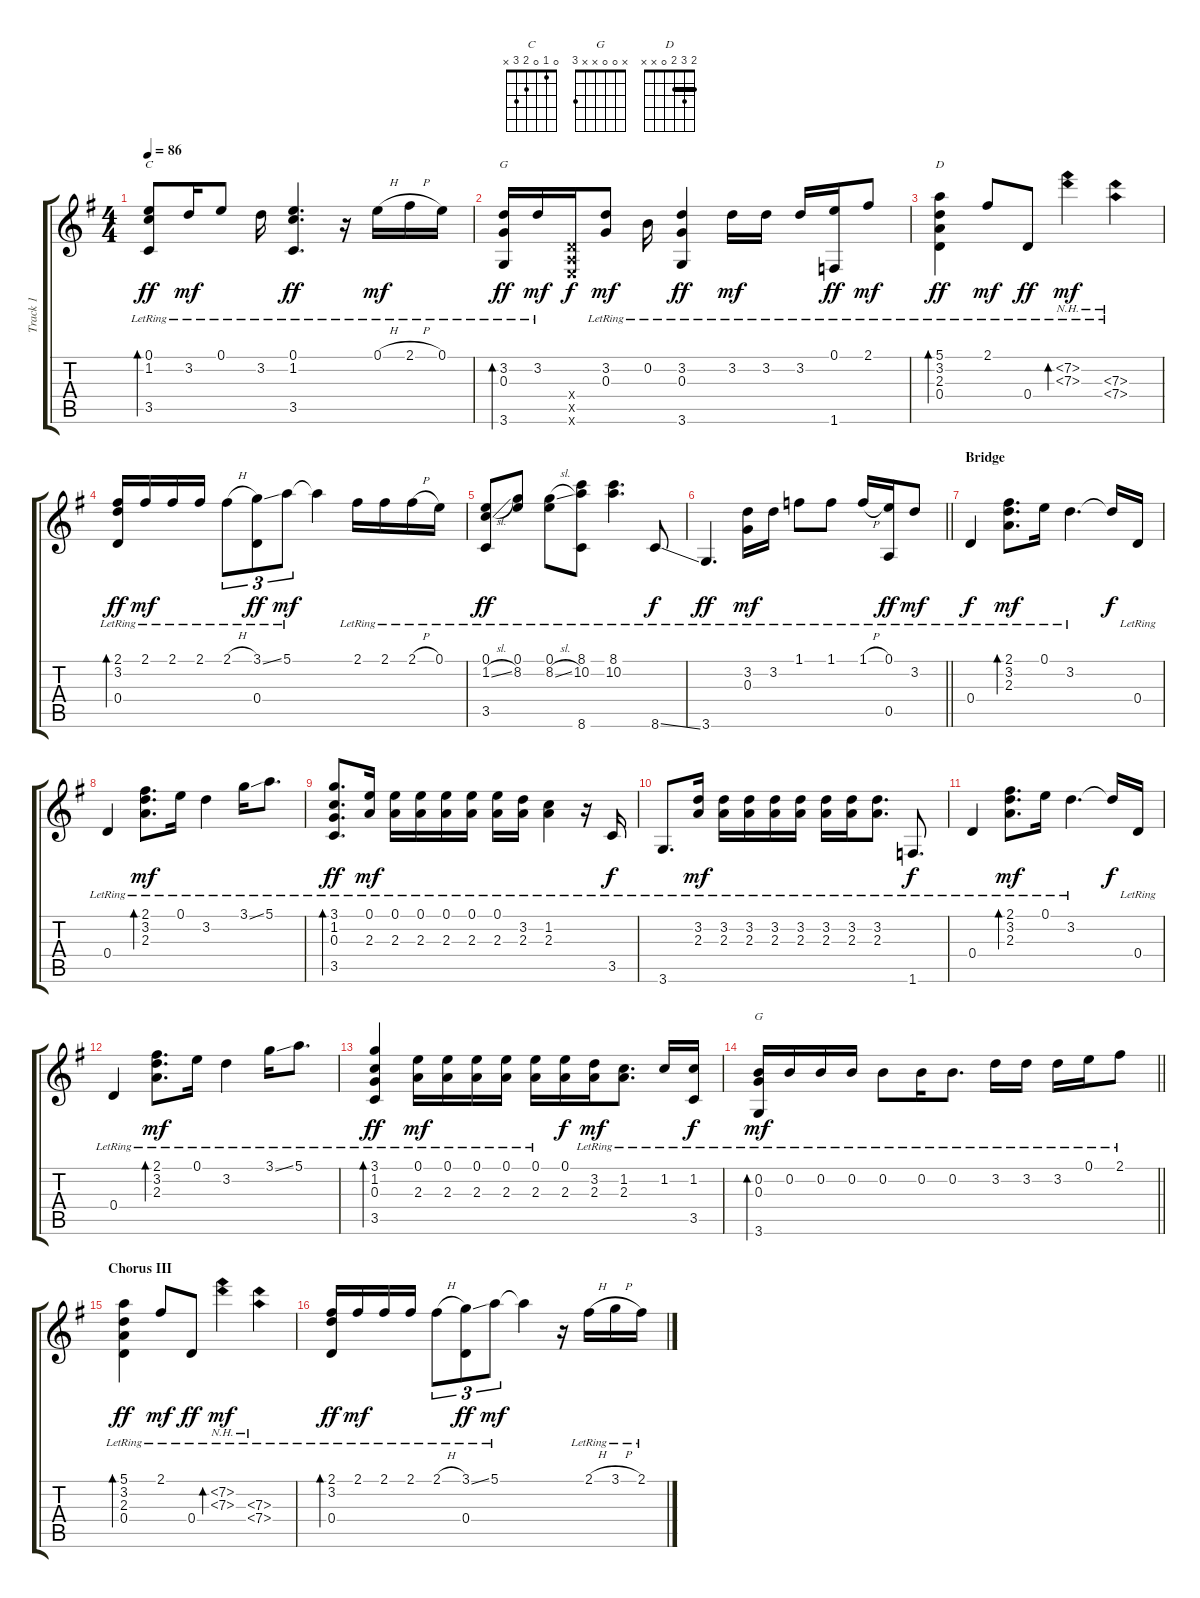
\track ("Track 1" "Track 1") {instrument acousticguitarnylon}
\staff {score tabs}
\tuning (E4 B3 G3 D3 A2 E2) {hide}
\chord ("C" 0 1 0 2 3 x)
\chord ("G" 3 0 0 0 2 3)
\chord ("D" 2 3 2 0 x x) {barre 2}
\chord ("G" x 0 0 x x 3)
\ts (4 4)
\tempo 86
\clef g2
\ks g
(0.1{lr} 1.2{lr} 3.5{lr}).8{bd 480 ch "C" dy ff} 3.2{lr}.16{dy mf} 0.1{lr}.8 3.2{lr}.16 (0.1{lr} 1.2{lr} 3.5{lr}).4{d dy ff} r.16 0.1{h lr}.16{dy mf} 2.1{h lr}.16 0.1{lr}.16 |
(3.2{lr} 0.3{lr} 3.6{lr}).16{bd 480 ch "G" dy ff} 3.2{lr}.16{dy mf} (0.4{x} 0.5{x} 0.6{x}).16{dy f} (3.2{lr} 0.3{lr}).8{dy mf} 0.2{lr}.16 (3.2{lr} 0.3{lr} 3.6{lr}).4{dy ff} 3.2{lr}.16{dy mf} 3.2{lr}.16 3.2{lr}.16 (0.1{lr} 1.6{lr}).16{dy ff} 2.1{lr}.8{dy mf} |
(5.1{lr} 3.2{lr} 2.3{lr} 0.4{lr}).4{bd 240 ch "D" dy ff} 2.1{lr}.8{dy mf} 0.4{lr}.8{dy ff} (7.2{nh lr} 7.3{nh lr}).4{bd 120 dy mf} (7.3{nh lr} 7.4{nh lr}).4 |
(2.1{lr} 3.2{lr} 0.4{lr}).16{bd 480 dy ff} 2.1{lr}.16{dy mf} 2.1{lr}.16 2.1{lr}.16 2.1{h lr}.8{tu (3 2)} (3.1{ss lr} 0.4{lr}).8{tu (3 2) dy ff} 5.1{lr}.8{tu (3 2) dy mf} 5.1{t}.4 2.1{lr}.16 2.1{lr}.16 2.1{h lr}.16 0.1{lr}.16 |
(0.1{lr} 1.2{sl lr} 3.5{lr}).8{dy ff} (0.1{lr} 8.2{lr}).8 (0.1{lr} 8.2{sl lr}).8 (8.1{lr} 10.2{lr} 8.6{lr}).8 (8.1{lr} 10.2{lr}).4{d} 8.6{ss lr}.8{dy f} |
\barLineRight lightlight
3.6{lr}.4{d dy ff} (3.2{lr} 0.3{lr}).16{dy mf} 3.2{lr}.16 1.1{lr}.8 1.1{lr}.8 1.1{h lr}.16 (0.1{lr} 0.5{lr}).16{dy ff} 3.2{lr}.8{dy mf} |
\section ("" "Bridge")
0.4{lr}.4{dy f} (2.1{lr} 3.2{lr} 2.3{lr}).8{d bd 240 dy mf} 0.1{lr}.16 3.2{lr}.4{d} 3.2{t}.16{dy f} 0.4{lr}.16 |
0.4{lr}.4 (2.1{lr} 3.2{lr} 2.3{lr}).8{d bd 240 dy mf} 0.1{lr}.16 3.2{lr}.4 3.1{ss lr}.16 5.1{lr}.8{d} |
(3.1{lr} 1.2{lr} 0.3{lr} 3.5{lr}).8{d bd 120 dy ff} (0.1{lr} 2.3{lr}).16{dy mf} (0.1{lr} 2.3{lr}).16 (0.1{lr} 2.3{lr}).16 (0.1{lr} 2.3{lr}).16 (0.1{lr} 2.3{lr}).16 (0.1{lr} 2.3{lr}).16 (3.2{lr} 2.3{lr}).16 (1.2{lr} 2.3{lr}).4 r.16 3.5{lr}.16{dy f} |
3.6{lr}.8{d} (3.2{lr} 2.3{lr}).16{dy mf} (3.2{lr} 2.3{lr}).16 (3.2{lr} 2.3{lr}).16 (3.2{lr} 2.3{lr}).16 (3.2{lr} 2.3{lr}).16 (3.2{lr} 2.3{lr}).16 (3.2{lr} 2.3{lr}).16 (3.2{lr} 2.3{lr}).8{d} 1.6{lr}.8{d dy f} |
0.4{lr}.4 (2.1{lr} 3.2{lr} 2.3{lr}).8{d bd 240 dy mf} 0.1{lr}.16 3.2{lr}.4{d} 3.2{t}.16{dy f} 0.4{lr}.16 |
0.4{lr}.4 (2.1{lr} 3.2{lr} 2.3{lr}).8{d bd 240 dy mf} 0.1{lr}.16 3.2{lr}.4 3.1{ss lr}.16 5.1{lr}.8{d} |
(3.1{lr} 1.2{lr} 0.3{lr} 3.5{lr}).4{bd 240 dy ff} (0.1{lr} 2.3{lr}).16{dy mf} (0.1{lr} 2.3{lr}).16 (0.1{lr} 2.3{lr}).16 (0.1{lr} 2.3{lr}).16 (0.1{lr} 2.3{lr}).16 (0.1 2.3).16{dy f} (3.2{lr} 2.3{lr}).16{dy mf} (1.2{lr} 2.3{lr}).8{d} 1.2{lr}.16 (1.2 3.5{lr}).16{dy f} |
\barLineRight lightlight
(0.2{lr} 0.3{lr} 3.6{lr}).16{bd 480 ch "G" dy mf} 0.2{lr}.16 0.2{lr}.16 0.2{lr}.16 0.2{lr}.8 0.2{lr}.16 0.2{lr}.8{d} 3.2{lr}.16 3.2{lr}.16 3.2{lr}.16 0.1{lr}.16 2.1{lr}.8 |
\section ("" "Chorus III")
(5.1{lr} 3.2{lr} 2.3{lr} 0.4{lr}).4{bd 120 dy ff} 2.1{lr}.8{dy mf} 0.4{lr}.8{dy ff} (7.2{nh lr} 7.3{nh lr}).4{bd 120 dy mf} (7.3{nh lr} 7.4{nh lr}).4 |
(2.1{lr} 3.2{lr} 0.4{lr}).16{bd 480 dy ff} 2.1{lr}.16{dy mf} 2.1{lr}.16 2.1{lr}.16 2.1{h lr}.8{tu (3 2)} (3.1{ss lr} 0.4{lr}).8{tu (3 2) dy ff} 5.1{lr}.8{tu (3 2) dy mf} 5.1{t}.4 r.16 2.1{h lr}.16 3.1{h lr}.16 2.1{lr}.16
